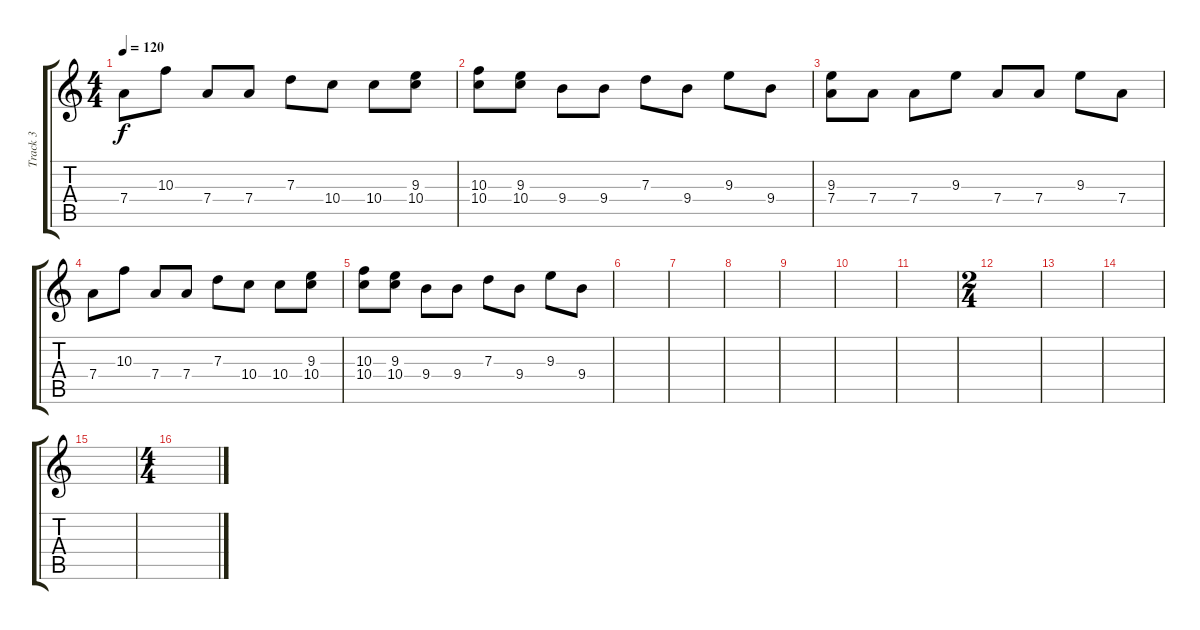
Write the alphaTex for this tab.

\track ("Track 3" "Track 3") {instrument acousticguitarsteel}
\staff {score tabs}
\tuning (E4 B3 G3 D3 A2 E2) {hide}
\ts (4 4)
\tempo 120
\clef g2
\ks c
7.4.8{dy f} 10.3.8 7.4.8 7.4.8 7.3.8 10.4.8 10.4.8 (9.3 10.4).8 |
(10.3 10.4).8 (9.3 10.4).8 9.4.8 9.4.8 7.3.8 9.4.8 9.3.8 9.4.8 |
(9.3 7.4).8 7.4.8 7.4.8 9.3.8 7.4.8 7.4.8 9.3.8 7.4.8 |
7.4.8 10.3.8 7.4.8 7.4.8 7.3.8 10.4.8 10.4.8 (9.3 10.4).8 |
(10.3 10.4).8 (9.3 10.4).8 9.4.8 9.4.8 7.3.8 9.4.8 9.3.8 9.4.8 |
|
|
|
|
|
|
\ts (2 4)
|
|
|
|
\ts (4 4)
